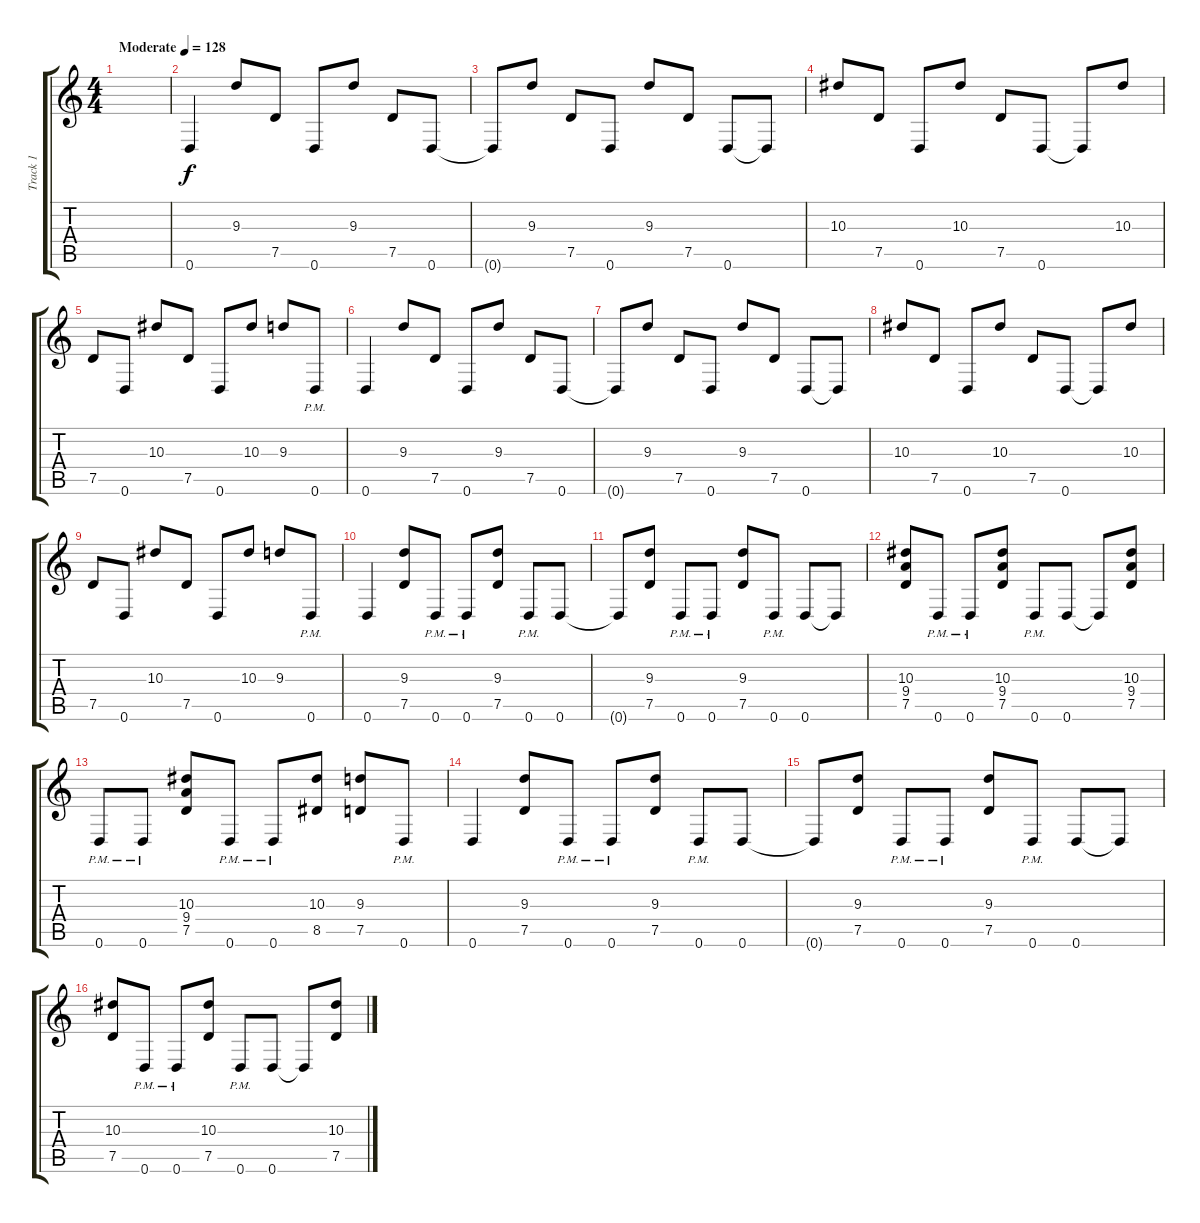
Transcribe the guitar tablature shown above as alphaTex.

\track ("Track 1" "Track 1") {instrument distortionguitar}
\staff {score tabs}
\tuning (D4 A3 F3 C3 G2 D2) {hide}
\ts (4 4)
\tempo (128 "Moderate")
\clef g2
\ks c
|
0.6.4 9.3.8 7.5.8 0.6.8 9.3.8 7.5.8 0.6.8 |
0.6{t}.8 9.3.8 7.5.8 0.6.8 9.3.8 7.5.8 0.6.8 0.6{t}.8 |
10.3.8 7.5.8 0.6.8 10.3.8 7.5.8 0.6.8 0.6{t}.8 10.3.8 |
7.5.8 0.6.8 10.3.8 7.5.8 0.6.8 10.3.8 9.3.8 0.6{pm}.8 |
0.6.4 9.3.8 7.5.8 0.6.8 9.3.8 7.5.8 0.6.8 |
0.6{t}.8 9.3.8 7.5.8 0.6.8 9.3.8 7.5.8 0.6.8 0.6{t}.8 |
10.3.8 7.5.8 0.6.8 10.3.8 7.5.8 0.6.8 0.6{t}.8 10.3.8 |
7.5.8 0.6.8 10.3.8 7.5.8 0.6.8 10.3.8 9.3.8 0.6{pm}.8 |
0.6.4 (9.3 7.5).8 0.6{pm}.8 0.6{pm}.8 (9.3 7.5).8 0.6{pm}.8 0.6.8 |
0.6{t}.8 (9.3 7.5).8 0.6{pm}.8 0.6{pm}.8 (9.3 7.5).8 0.6{pm}.8 0.6.8 0.6{t}.8 |
(10.3 9.4 7.5).8 0.6{pm}.8 0.6{pm}.8 (10.3 9.4 7.5).8 0.6{pm}.8 0.6.8 0.6{t}.8 (10.3 9.4 7.5).8 |
0.6{pm}.8 0.6{pm}.8 (10.3 9.4 7.5).8 0.6{pm}.8 0.6{pm}.8 (10.3 8.5).8 (9.3 7.5).8 0.6{pm}.8 |
0.6.4 (9.3 7.5).8 0.6{pm}.8 0.6{pm}.8 (9.3 7.5).8 0.6{pm}.8 0.6.8 |
0.6{t}.8 (9.3 7.5).8 0.6{pm}.8 0.6{pm}.8 (9.3 7.5).8 0.6{pm}.8 0.6.8 0.6{t}.8 |
(10.3 7.5).8 0.6{pm}.8 0.6{pm}.8 (10.3 7.5).8 0.6{pm}.8 0.6.8 0.6{t}.8 (10.3 7.5).8
